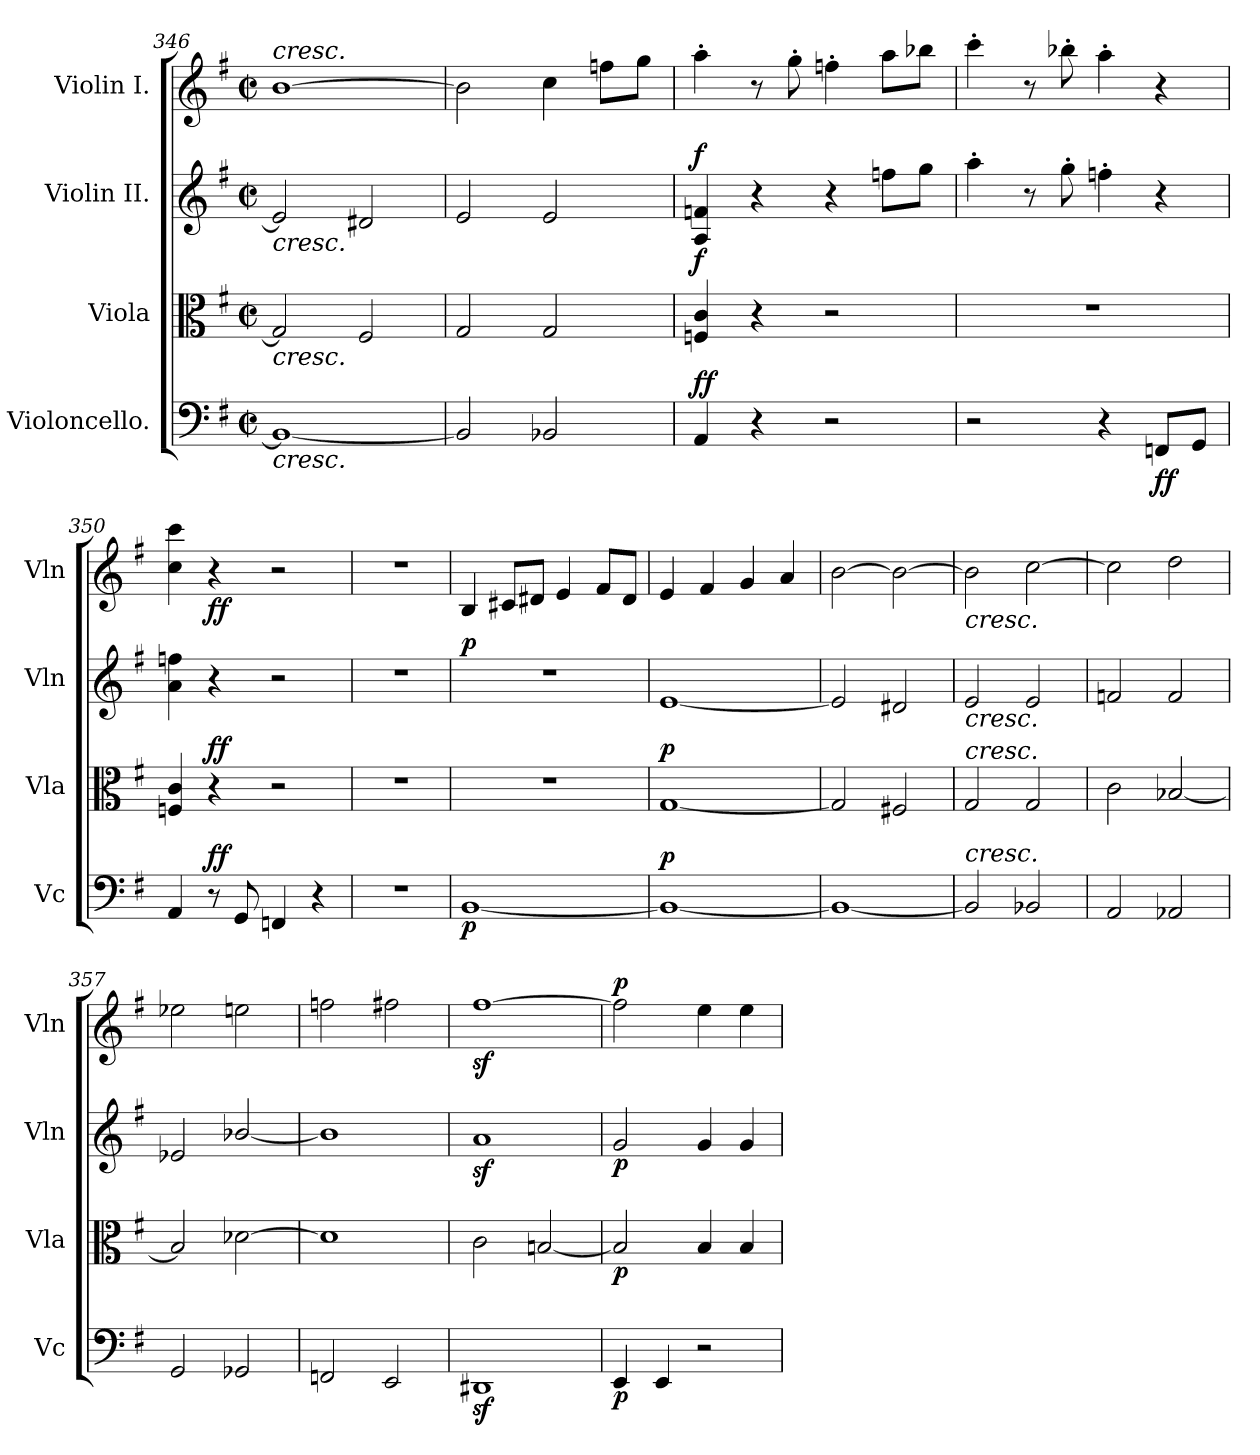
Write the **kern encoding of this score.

**kern	**dynam	**kern	**dynam	**kern	**dynam	**kern	**dynam
*part4	*part4	*part3	*part3	*part2	*part2	*part1	*part1
*staff4	*staff4	*staff3	*staff3	*staff2	*staff2	*staff1	*staff1
*I"Violoncello.	*	*I"Viola	*	*I"Violin II.	*	*I"Violin I.	*
*I'Vc	*	*I'Vla	*	*I'Vln	*	*I'Vln	*
*clefF4	*	*clefC3	*	*clefG2	*	*clefG2	*
*k[f#]	*	*k[f#]	*	*k[f#]	*	*k[f#]	*
*M2/2	*	*M2/2	*	*M2/2	*	*M2/2	*
*met(c|)	*	*met(c|)	*	*met(c|)	*	*met(c|)	*
=346	=346	=346	=346	=346	=346	=346	=346
!	!	!	!	!	!	!LO:TX:a:i:t=cresc.	!
!	!	!	!	!LO:TX:b:i:t=cresc.	!	!	!
!	!	!LO:TX:b:i:t=cresc.	!	!	!	!	!
!LO:TX:b:i:t=cresc.	!	!	!	!	!	!	!
1BB_	.	2G/]	.	2e/]	.	[1b	.
.	.	2F#/	.	2d#X/	.	.	.
=347	=347	=347	=347	=347	=347	=347	=347
2BB/]	.	2G/	.	2e/	.	2b\]	.
2BB-X/	.	2G/	.	2e/	.	4cc\	.
.	.	.	.	.	.	8ffn\L	.
.	.	.	.	.	.	8gg\J	.
=348	=348	=348	=348	=348	=348	=348	=348
!	!LO:DY:b	!	!	!	!	!	!
!	!LO:DY:n=1:a	!	!LO:DY:a	!	!LO:DY:a	!	!
4AA/	f f	4Fn/ 4c/	f	4A/ 4fn/	f	4aa'\	.
4r	.	4r	.	4r	.	8r	.
.	.	.	.	.	.	8gg'\	.
2r	.	2r	.	4r	.	4ffn'\	.
.	.	.	.	8ffn\L	.	8aa\L	.
.	.	.	.	8gg\J	.	8bb-X\J	.
=349	=349	=349	=349	=349	=349	=349	=349
2r	.	1r	.	4aa'\	.	4ccc'\	.
.	.	.	.	8r	.	8r	.
.	.	.	.	8gg'\	.	8bb-X'\	.
4r	.	.	.	4ffn'\	.	4aa'\	.
!	!LO:DY:b	!	!	!	!	!	!
8FFn/L	ff	.	.	4r	.	4r	.
8GG/J	.	.	.	.	.	.	.
=350	=350	=350	=350	=350	=350	=350	=350
4AA/	.	4Fn/ 4c/	.	4a\ 4ffn\	.	4cc\ 4ccc\	.
!	!LO:DY:a	!	!LO:DY:a	!	!	!	!LO:DY:b
8r	ff	4r	ff	4r	.	4r	ff
8GG/	.	.	.	.	.	.	.
4FFn/	.	2r	.	2r	.	2r	.
4r	.	.	.	.	.	.	.
=351	=351	=351	=351	=351	=351	=351	=351
1r	.	1r	.	1r	.	1r	.
=352	=352	=352	=352	=352	=352	=352	=352
!	!LO:DY:b	!	!	!	!LO:DY:a	!	!
[1BB	p	1r	.	1r	p	4B/	.
.	.	.	.	.	.	8c#X/L	.
.	.	.	.	.	.	8d#X/J	.
.	.	.	.	.	.	4e/	.
.	.	.	.	.	.	8f#/L	.
.	.	.	.	.	.	8d#/J	.
=353	=353	=353	=353	=353	=353	=353	=353
!	!LO:DY:a	!	!LO:DY:a	!	!	!	!
1BB_	p	[1G	p	[1e	.	4e/	.
.	.	.	.	.	.	4f#/	.
.	.	.	.	.	.	4g/	.
.	.	.	.	.	.	4a/	.
=354	=354	=354	=354	=354	=354	=354	=354
1BB_	.	2G/]	.	2e/]	.	[2b\	.
.	.	2F#X/	.	2d#X/	.	2b\_	.
=355	=355	=355	=355	=355	=355	=355	=355
!	!	!	!	!	!	!LO:TX:b:i:t=cresc.	!
!	!	!	!	!LO:TX:b:i:t=cresc.	!	!	!
!	!	!LO:TX:a:i:t=cresc.	!	!	!	!	!
!LO:TX:a:i:t=cresc.	!	!	!	!	!	!	!
2BB/]	.	2G/	.	2e/	.	2b\]	.
2BB-X/	.	2G/	.	2e/	.	[2cc\	.
=356	=356	=356	=356	=356	=356	=356	=356
2AA/	.	2c\	.	2fn/	.	2cc\]	.
2AA-X/	.	[2B-X/	.	2f/	.	2dd\	.
=357	=357	=357	=357	=357	=357	=357	=357
2GG/	.	2B-/]	.	2e-X/	.	2ee-X\	.
2GG-X/	.	[2d-X\	.	[2b-X/	.	2een\	.
=358	=358	=358	=358	=358	=358	=358	=358
2FFn/	.	1d-]	.	1b-]	.	2ffn\	.
2EE/	.	.	.	.	.	2ff#X\	.
=359	=359	=359	=359	=359	=359	=359	=359
1DD#Xz>	.	2c\	.	1az<	.	[1ff#z>	.
.	.	[2Bn/	.	.	.	.	.
=360	=360	=360	=360	=360	=360	=360	=360
!	!LO:DY:b	!	!LO:DY:b	!	!LO:DY:b	!	!LO:DY:a
4EE/	p	2B/]	p	2g/	p	2ff#\]	p
4EE/	.	.	.	.	.	.	.
2r	.	4B/	.	4g/	.	4ee\	.
.	.	4B/	.	4g/	.	4ee\	.
=	=	=	=	=	=	=	=
*-	*-	*-	*-	*-	*-	*-	*-
